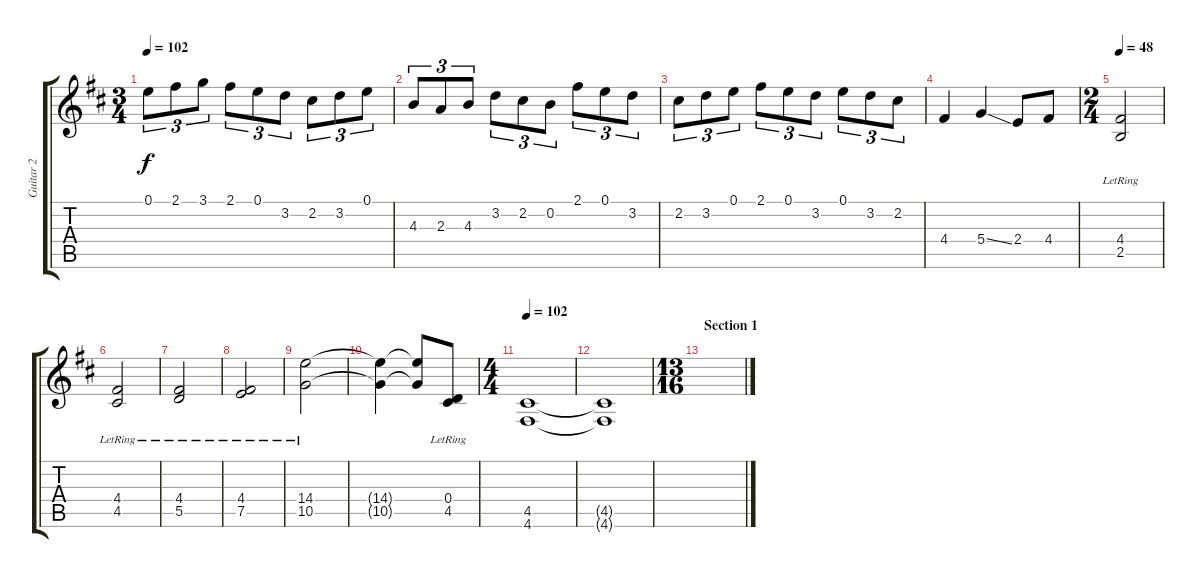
\track ("Guitar 2" "Guitar 2") {instrument acousticguitarsteel}
\staff {score tabs}
\tuning (E4 B3 G3 D3 A2 D2) {hide}
\ts (3 4)
\tempo 102
\clef g2
\ks d
0.1.8{tu (3 2) dy f} 2.1.8{tu (3 2)} 3.1.8{tu (3 2)} 2.1.8{tu (3 2)} 0.1.8{tu (3 2)} 3.2.8{tu (3 2)} 2.2.8{tu (3 2)} 3.2.8{tu (3 2)} 0.1.8{tu (3 2)} |
4.3.8{tu (3 2)} 2.3.8{tu (3 2)} 4.3.8{tu (3 2)} 3.2.8{tu (3 2)} 2.2.8{tu (3 2)} 0.2.8{tu (3 2)} 2.1.8{tu (3 2)} 0.1.8{tu (3 2)} 3.2.8{tu (3 2)} |
2.2.8{tu (3 2)} 3.2.8{tu (3 2)} 0.1.8{tu (3 2)} 2.1.8{tu (3 2)} 0.1.8{tu (3 2)} 3.2.8{tu (3 2)} 0.1.8{tu (3 2)} 3.2.8{tu (3 2)} 2.2.8{tu (3 2)} |
4.4.4 5.4{ss}.4 2.4.8 4.4.8 |
\ts (2 4)
\tempo 48
(4.4{lr} 2.5{lr}).2 |
(4.4{lr} 4.5{lr}).2 |
(4.4{lr} 5.5{lr}).2 |
(4.4{lr} 7.5{lr}).2 |
(14.4{lr} 10.5{lr}).2 |
(14.4{t} 10.5{t}).4 (14.4{t} 10.5{t}).8 (0.4{lr} 4.5{lr}).8 |
\ts (4 4)
\tempo 102
(4.5 4.6).1 |
(4.5{t} 4.6{t}).1 |
\ts (13 16)
\section ("" "Section 1")
